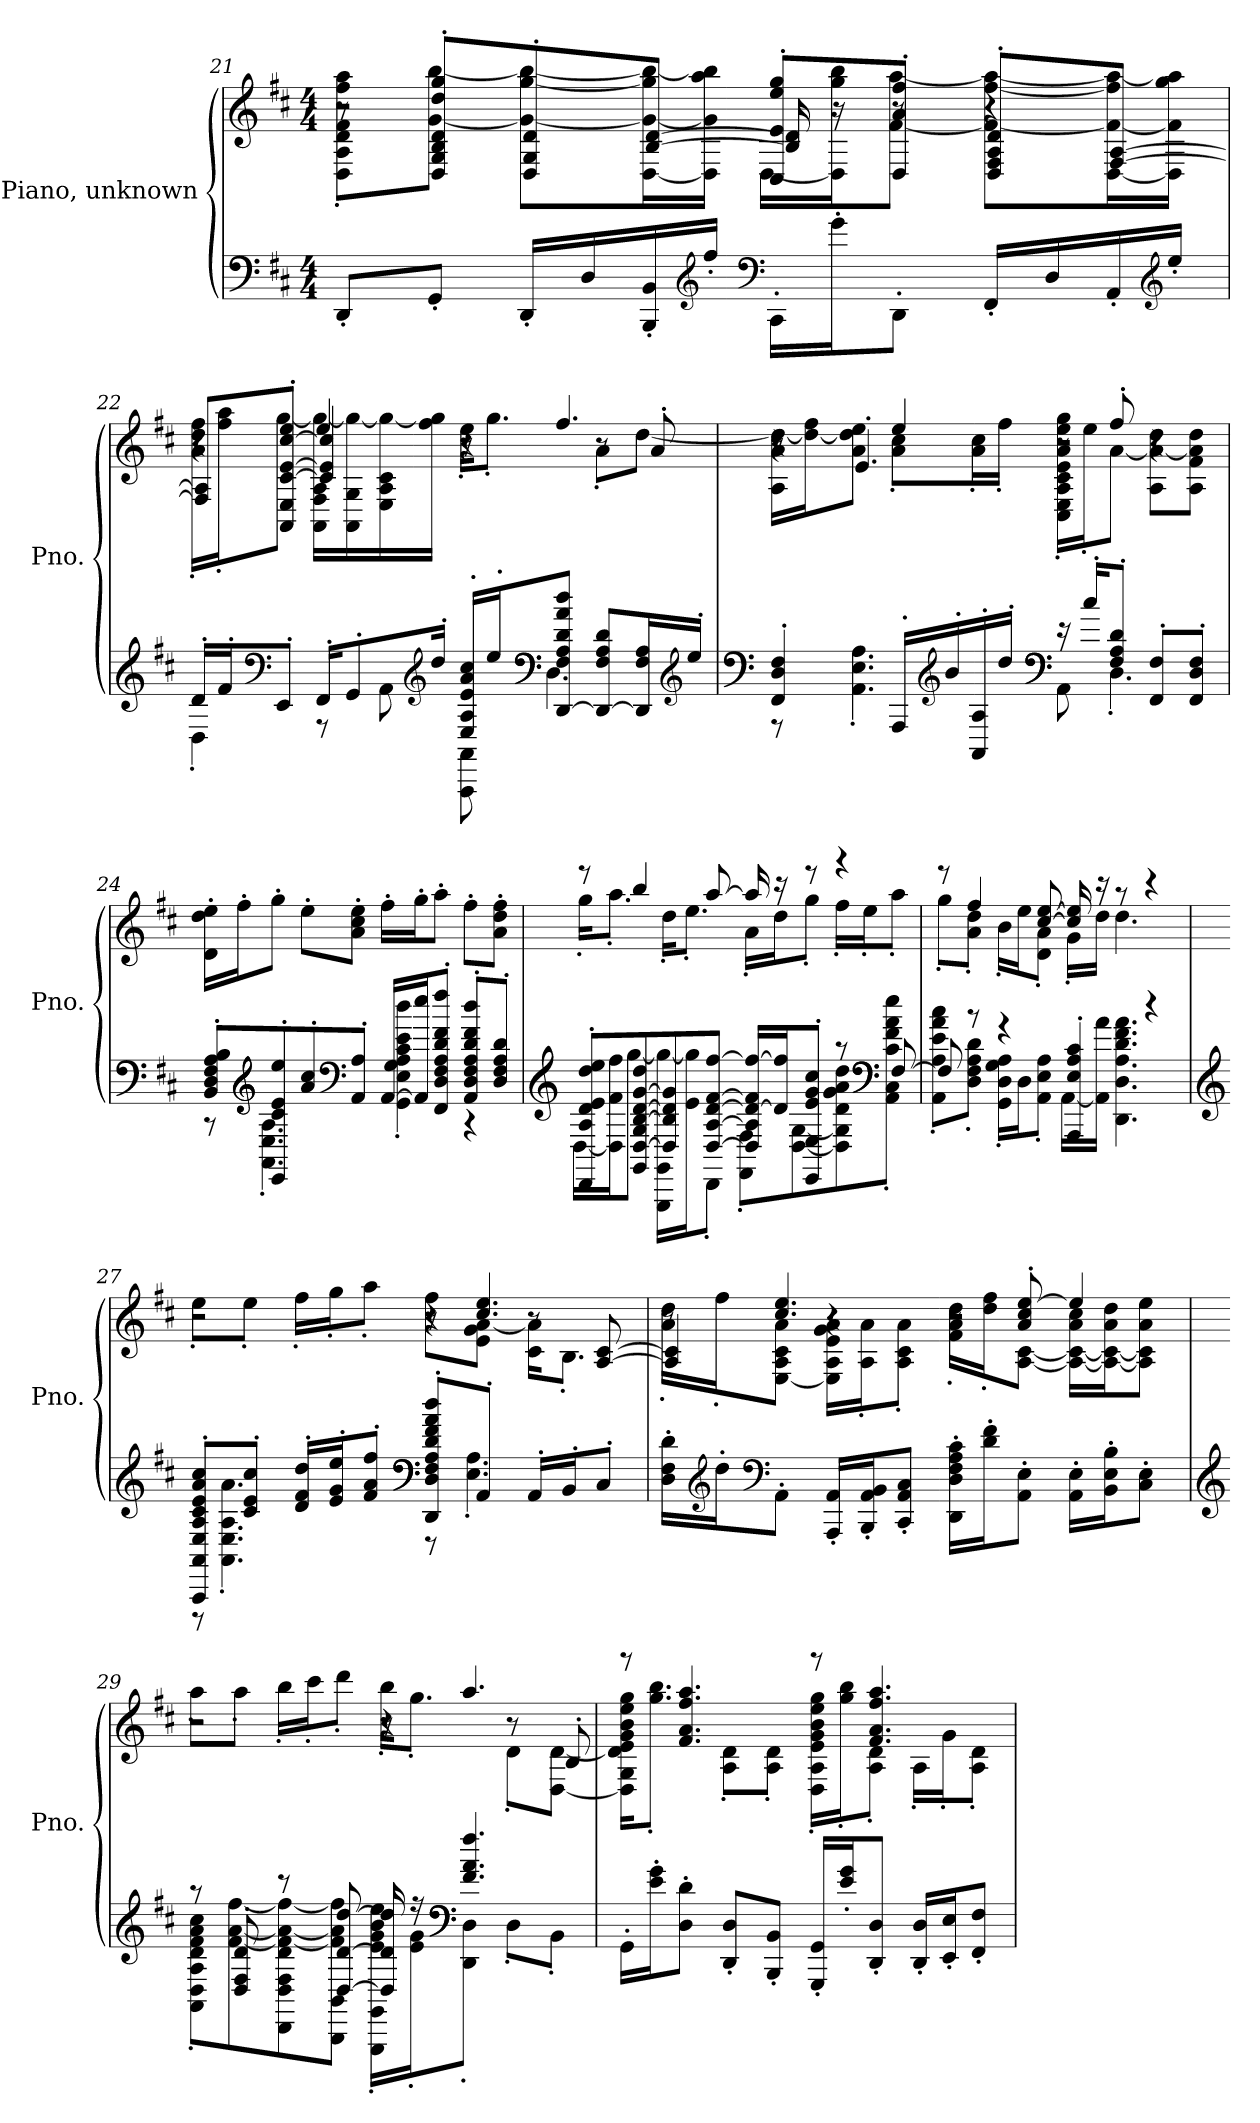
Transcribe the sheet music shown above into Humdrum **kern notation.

**kern	**kern
*part1	*part1
*staff2	*staff1
*I"Piano, unknown	*
*I'Pno.	*
!!LO:LB:g=z
*clefF4	*clefG2
*k[f#c#]	*k[f#c#]
*M4/4	*M4/4
=21	=21
*	*^
*	*	*^
8DD'/L	2r	8D\' 8A\' 8d\' 8f#\' 8ff#\' 8aa\'L	8r
8GG'/J	.	[8g\ [8bb\J	8D/' 8G/' 8B/' 8d/' 8dd/' 8gg/'L
16DD'/LL	.	8g\_ [8gg\ 8bb\_L	8D/' 8G/' 8d/'
16D/	.	.	.
16BBB/' 16BB/'	.	[16D\ 16g\_ 16gg\] 16bb\_L	[8B/ [8d/J
*clefG2	*	*	*
16ff#'/JJ	.	16D\] 16g\] 16aa\ 16bb\]JJ	.
*clefF4	*	*	*
16CC#'\LL	8C#/' 8e/' 8ee/' 8gg/'L	[16D\LL	16B/] 16d/]
16g'\J	.	16D\] 16gg\ 16bb\J	16r
8DD'\J	8D/' 8a/' 8ff#/'J	[8f#\ [8aa\J	8r
16FF#'/LL	4r	8f#\_ [8ff#\ 8aa\_L	8D/' 8F#/' 8A/' 8d/'L
16D/	.	.	.
16AA'/	.	[16D\ 16f#\_ 16ff#\] 16aa\_L	[8F#/ [8A/J
*clefG2	*	*	*
16ee'/JJ	.	16D\] 16f#\] 16gg\ 16aa\]JJ	.
!!LO:LB:g=z	!!	!!
=22	=22	=22	=22
*^	*	*	*
16d'/LL	4D'\	4r	16a\' 16dd\' 16ff#\'LL	8F#/] 8A/]L
16f#'/J	.	.	16ff#\' 16aa\'J	.
*clefF4	*	*	*	*
8EE'/J	.	.	[8gg\J	8AA/' 8E/' [8c#/' [8e/' [8cc#/' 8ee/'J
16FF#'/KL	8r	4ee/	16AA\ 16F#\ 16A\ 16gg\_LL	4c#/] 4e/] 4cc#/]
8GG'/	.	.	16AA\ 16G\ 16gg\_	.
.	8AA\	.	16E\ 16A\ 16c#\ 16gg\_	.
*clefG2	*	*	*	*
16dd'/Jk	.	.	16ff#\ 16gg\]JJ	.
16E/' 16A/' 16e/' 16a/' 16cc#/'LL	8AAA\ 8AA\	8r	16ee'\KL	4r
16ee'/J	.	.	8.gg'\J	.
*clefF4	*	*	*	*
[8DD/ 8F#/ 8A/ 8d/ 8a/ 8dd/J	4.D\	4.ff#/	.	.
8DD/_ 8F#/ 8A/ 8d/L	.	.	8a'\L	8r
16DD/] 16F#/ 16A/L	.	.	[8dd\J	8a'/
*clefG2	*	*	*	*
16ee'/JJ	.	.	.	.
!!LO:LB:g=z	!!	!!
=23	=23	=23	=23	=23
*clefF4	*	*	*	*
4FF#/' 4D/' 4F#/'	8r	4r	16A\ 16a\ 16dd\_LL	8r
.	.	.	16dd\_ 16ff#\J	.
.	4.AA\' 4.E\' 4.A\'	.	8a\ 8dd\] 8ee\J	4.e'/
16AAA'/LL	.	4ee/	8a\' 8cc#\'L	.
*clefG2	*	*	*	*
16b'/	.	.	.	.
16AA/' 16A/'	.	.	16a\' 16cc#\'L	.
16dd'/JJ	.	.	16ff#'\JJ	.
*clefF4	*	*	*	*
16r	8AA\	8r	16C#\' 16E\' 16A\' 16c#\' 16e\' 16a\' 16ee\' 16gg\'LL	2r
16cc#'/KL	.	.	16ee'\J	.
8F#/' 8A/' 8d/'J	4.D'\	8ff#'/	[8a\J	.
8FF#/' 8F#/'L	.	4r	8A\ 8a\_ 8dd\L	.
8FF#/' 8D/' 8F#/'J	.	.	8A\ 8f#\ 8a\] 8dd\J	.
*	*	*v	*v	*v
=24	=24	=24
8BB/' 8D/' 8F#/' 8A/' 8B/'L	8r	16d\' 16dd\' 16ee\'LL
.	.	16ff#'\J
*clefG2	*	*
8EE/' 8c#/' 8e/' 8ee/'	4.AA\' 4.E\' 4.A\'	8gg'\J
8a/' 8cc#/'	.	8ee'\L
*clefF4	*	*
8AA/' 8A/'J	.	8a\' 8cc#\' 8ee\'J
[16AA/LL	4GG\' 4E\' 4G\' 4A\' 4c#\' 4e\' 4dd\'	16ff#'\LL
16AA/] 16ee/J	.	16gg'\J
8FF#/' 8D/' 8F#/' 8A/' 8d/' 8f#/' 8ff#/'J	.	8aa'\J
8AA/' 8D/' 8F#/' 8A/' 8d/' 8f#/' 8dd/'L	4r	8ff#'\L
8D/' 8F#/' 8A/' 8d/'J	.	8a\' 8dd\' 8ff#\'J
!!LO:PB:g=z
=25	=25	=25
*clefG2	*	*
*	*	*^
8DD/' 8A/' 8d/' 8e/' 8dd/' 8ee/'L	[16D\LL	8r	16gg'\KL
.	16D\] 16f#\ 16ff#\J	.	8.aa'\J
8GG/ [8D/ 8G/ [8B/ [8d/ [8g/ 8dd/	[8gg\J	4bb/	.
8D/] 8B/] 8d/] 8g/]	16GGG\ 16GG\ 16gg\_LL	.	16dd'\KL
.	16e\ 16gg\]J	.	8.ee'\J
[8D/ [8A/ [8d/ [8f#/ [8ff#/J	8DD'\J	[8aa/	.
16D/] 16A/] 16d/_ 16f#/] 16ff#/_LL	8FF#\' 8F#\'L	16aa/]	16a'\LL
16d/] 16ff#/]J	.	16r	16dd\J
8EE/' 8E/' 8e/' 8g/' 8cc#/'J	[8D\ [8G\	8r	8gg'\J
8r	8D\] 8G\] 8d\ 8g\ 8a\ 8dd\	4r	16ff#'\LL
.	.	.	16ee'\J
*clefF4	*	*	*
[8F#/	8AA\' 8C#\' 8c#\' 8f#\' 8a\' 8ee\'J	.	8aa'\J
=26	=26	=26	=26
8F#/]	8AA\' 8A\' 8e\' 8a\' 8cc#\'L	8r	8gg'\L
8r	8D\' 8F#\' 8A\' 8d\'J	4ff#/	8a\' 8dd\'J
4r	16GG\' 16D\' 16G\' 16A\'LL	.	16b'\LL
.	16D\J	.	16ee\J
.	8AA\' 8E\' 8A\'J	[8cc#/ [8ee/	8d\' 8a\'J
4AAA/' 4E/' 4A/' 4c#/'	[16AA\LL	16cc#/] 16ee/]	16g'\LL
.	16AA\] 16a\JJ	16r	16dd\JJ
.	4.DD\ 4.D\ 4.A\ 4.d\ 4.f#\ 4.a\	8r	4.dd\
4r	.	4r	.
*	*	*v	*v
!!LO:LB:g=z
=27	=27	=27
*clefG2	*	*
*	*	*^
*	*	*	*^
8AAA/' 8AA/' 8E/' 8A/' 8c#/' 8e/' 8a/' 8cc#/'L	8r	2r	8ee'\L	2r
8c#/' 8e/' 8cc#/'J	4.AA\' 4.E\' 4.A\' 4.a\'	.	8ee'\J	.
16d/' 16f#/' 16dd/'LL	.	.	16ff#'\LL	.
16e/' 16g/' 16ee/'J	.	.	16gg'\J	.
8f#/' 8a/' 8ff#/'J	.	.	8aa'\J	.
*clefF4	*	*	*	*
8DD/' 8D/' 8F#/' 8A/' 8d/' 8f#/' 8a/' 8dd/'L	8r	8r	8ff#\L	4r
8AA'/J	4.E\' 4.A\'	4.cc#/ 4.ee/	8e\ 8g\ [8a\J	.
16AA'/LL	.	.	16c#\ 16a\]KL	8r
16BB'/J	.	.	8.B'\J	.
8C#'/J	.	.	.	[8A/ [8c#/
*v	*v	*	*	*
=28	=28	=28	=28
16D\' 16F#\' 16d\'LL	8r	16a\' 16dd\'LL	4A/] 4c#/]
*clefG2	*	*	*
16dd'\J	.	16ff#'\J	.
*clefF4	*	*	*
8AA'\J	4.cc#/ 4.ee/	[8E\ 8A\ 8c#\ 8a\J	.
16AAA/' 16AA/'LL	.	16E\] 16A\ 16e\ 16g\ 16a\LL	4r
16BBB/' 16AA/' 16BB/'J	.	16A\' 16a\'J	.
8CC#/' 8AA/' 8C#/'J	.	8A\' 8c#\' 8a\'J	.
16DD\' 16D\' 16F#\' 16A\' 16c#\'LL	8r	16f#\' 16a\' 16dd\'LL	2r
16d\' 16f#\'J	.	16dd\' 16ff#\'J	.
8AA\' 8E\'J	8a/' 8cc#/' [8ee/'	[8A\ [8c#\J	.
16AA\' 16E\'LL	4ee/]	16A\_ 16c#\_ 16a\ 16cc#\LL	.
16BB\' 16E\' 16B\'J	.	16A\_ 16c#\_ 16a\ 16dd\J	.
8C#\' 8E\'J	.	8A\] 8c#\] 8a\ 8ee\J	.
!!LO:LB:g=z	!!	!!
=29	=29	=29	=29
*clefG2	*	*	*
*^	*	*	*
8r	8AA\' 8D\' 8A\' 8d\' 8f#\' 8a\' 8cc#\'L	2r	8aa'\L	2r
8D/' 8F#/' 8d/'	[8f#\ [8a\ [8ff#\	.	8aa'\J	.
8r	8DD\ 8D\ 8F#\ 8d\ 8f#\_ 8a\_ 8ff#\_	.	16bb'\LL	.
.	.	.	16ccc#'\J	.
[8D/ [8d/ [8dd/	8BBB\ 8BB\ 8f#\] 8a\] 8ff#\]J	.	8ddd'\J	.
16D/] 16d/] 16dd/]	16GGG\' 16GG\' 16e\' 16g\' 16b\' 16ee\'LL	8r	16bb'\KL	4r
16r	16e\' 16g\'J	.	8.gg'\J	.
*clefF4	*	*	*	*
4.f#/ 4.a/ 4.ff#/	8DD\' 8D\'J	4.aa/	.	.
.	8D'\L	.	8d'\L	8r
.	8BB'\J	.	[8D\ [8d\J	8B'/
*v	*v	*	*	*
*	*	*v	*v
=30	=30	=30
16GG'\LL	8r	16D\] 16G\ 16d\] 16e\ 16g\ 16b\ 16ee\ 16gg\KL
16e\' 16g\'J	.	8.gg\' 8.bb\'J
8D\' 8d\'J	4.f#/ 4.a/ 4.ff#/ 4.aa/	.
8DD/' 8D/'L	.	8A\' 8d\'L
8BBB/' 8BB/'J	.	8A\' 8d\'J
16GGG/' 16GG/'LL	8r	16D\' 16A\' 16e\' 16g\' 16b\' 16ee\' 16gg\'LL
16e/' 16g/'J	.	16gg\' 16bb\'J
8DD/' 8D/'J	4.f#/ 4.a/ 4.ff#/ 4.aa/	8A\' 8d\'J
16DD/' 16D/'LL	.	16A'\LL
16EE/' 16E/'J	.	16g'\J
8FF#/' 8F#/'J	.	8A\' 8d\'J
*	*v	*v
=	=
*-	*-
